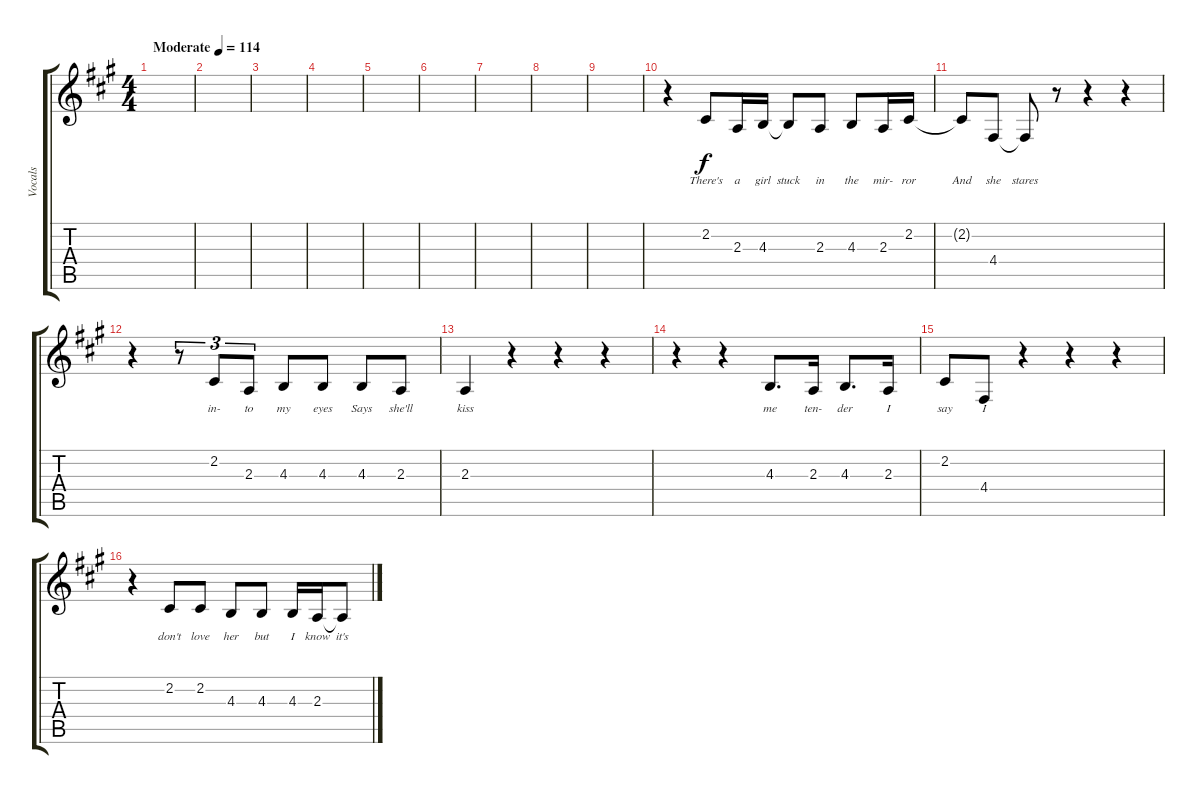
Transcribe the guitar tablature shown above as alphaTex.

\track ("Vocals" "Vocals") {instrument violin}
\staff {score tabs}
\tuning (E4 B3 G3 D3 A2 E2) {hide}
\ts (4 4)
\tempo (114 "Moderate")
\clef g2
\ks a
|
|
|
|
|
|
|
|
|
r.4 2.2.8{lyrics (0 "There's") lyrics (1 "") lyrics (2 "") lyrics (3 "") lyrics (4 "")} 2.3.16{lyrics (0 "a") lyrics (1 "") lyrics (2 "") lyrics (3 "") lyrics (4 "")} 4.3.16{lyrics (0 "girl") lyrics (1 "") lyrics (2 "") lyrics (3 "") lyrics (4 "")} 4.3{t}.8{lyrics (0 "stuck") lyrics (1 "") lyrics (2 "") lyrics (3 "") lyrics (4 "")} 2.3.8{lyrics (0 "in") lyrics (1 "") lyrics (2 "") lyrics (3 "") lyrics (4 "")} 4.3.8{lyrics (0 "the") lyrics (1 "") lyrics (2 "") lyrics (3 "") lyrics (4 "")} 2.3.16{lyrics (0 "mir-") lyrics (1 "") lyrics (2 "") lyrics (3 "") lyrics (4 "")} 2.2.16{lyrics (0 "ror") lyrics (1 "") lyrics (2 "") lyrics (3 "") lyrics (4 "")} |
2.2{t}.8{lyrics (0 "And") lyrics (1 "") lyrics (2 "") lyrics (3 "") lyrics (4 "")} 4.4.8{lyrics (0 "she") lyrics (1 "") lyrics (2 "") lyrics (3 "") lyrics (4 "")} 4.4{t}.8{lyrics (0 "stares") lyrics (1 "") lyrics (2 "") lyrics (3 "") lyrics (4 "")} r.8 r.4 r.4 |
r.4 r.8{tu (3 2)} 2.2.8{tu (3 2) lyrics (0 "in-") lyrics (1 "") lyrics (2 "") lyrics (3 "") lyrics (4 "")} 2.3.8{tu (3 2) lyrics (0 "to") lyrics (1 "") lyrics (2 "") lyrics (3 "") lyrics (4 "")} 4.3.8{lyrics (0 "my") lyrics (1 "") lyrics (2 "") lyrics (3 "") lyrics (4 "")} 4.3.8{lyrics (0 "eyes") lyrics (1 "") lyrics (2 "") lyrics (3 "") lyrics (4 "")} 4.3.8{lyrics (0 "Says") lyrics (1 "") lyrics (2 "") lyrics (3 "") lyrics (4 "")} 2.3.8{lyrics (0 "she'll") lyrics (1 "") lyrics (2 "") lyrics (3 "") lyrics (4 "")} |
2.3.4{lyrics (0 "kiss") lyrics (1 "") lyrics (2 "") lyrics (3 "") lyrics (4 "")} r.4 r.4 r.4 |
r.4 r.4 4.3.8{d lyrics (0 "me") lyrics (1 "") lyrics (2 "") lyrics (3 "") lyrics (4 "")} 2.3.16{lyrics (0 "ten-") lyrics (1 "") lyrics (2 "") lyrics (3 "") lyrics (4 "")} 4.3.8{d lyrics (0 "der") lyrics (1 "") lyrics (2 "") lyrics (3 "") lyrics (4 "")} 2.3.16{lyrics (0 "I") lyrics (1 "") lyrics (2 "") lyrics (3 "") lyrics (4 "")} |
2.2.8{lyrics (0 "say") lyrics (1 "") lyrics (2 "") lyrics (3 "") lyrics (4 "")} 4.4.8{lyrics (0 "I") lyrics (1 "") lyrics (2 "") lyrics (3 "") lyrics (4 "")} r.4 r.4 r.4 |
r.4 2.2.8{lyrics (0 "don't") lyrics (1 "") lyrics (2 "") lyrics (3 "") lyrics (4 "")} 2.2.8{lyrics (0 "love") lyrics (1 "") lyrics (2 "") lyrics (3 "") lyrics (4 "")} 4.3.8{lyrics (0 "her") lyrics (1 "") lyrics (2 "") lyrics (3 "") lyrics (4 "")} 4.3.8{lyrics (0 "but") lyrics (1 "") lyrics (2 "") lyrics (3 "") lyrics (4 "")} 4.3.16{lyrics (0 "I") lyrics (1 "") lyrics (2 "") lyrics (3 "") lyrics (4 "")} 2.3.16{lyrics (0 "know") lyrics (1 "") lyrics (2 "") lyrics (3 "") lyrics (4 "")} 2.3{t}.8{lyrics (0 "it's") lyrics (1 "") lyrics (2 "") lyrics (3 "") lyrics (4 "")}
